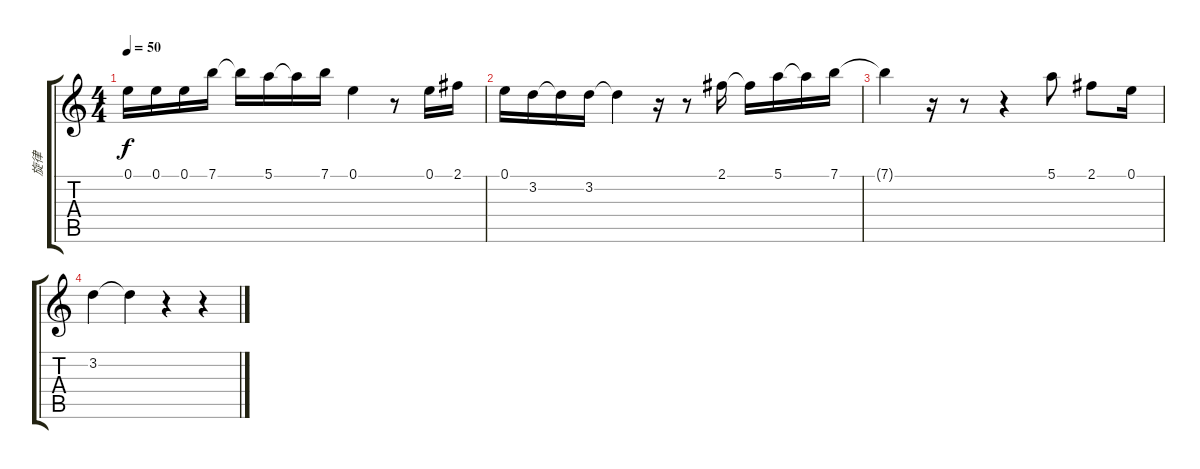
\track ("旋律" "旋律") {instrument overdrivenguitar}
\staff {score tabs}
\tuning (E4 B3 G3 D3 A2 E2) {hide}
\ts (4 4)
\tempo 50
\clef g2
\ks c
0.1.16{dy f} 0.1.16 0.1.16 7.1.16 7.1{t}.16 5.1.16 5.1{t}.16 7.1.16 0.1.4 r.8 0.1.16 2.1.16 |
0.1.16 3.2.16 3.2{t}.16 3.2.16 3.2{t}.4 r.16 r.8 2.1.16 2.1{t}.16 5.1.16 5.1{t}.16 7.1.16 |
7.1{t}.4 r.16 r.8 r.4 5.1.8 2.1.8 0.1.16 |
3.2.4 3.2{t}.4 r.4 r.4
